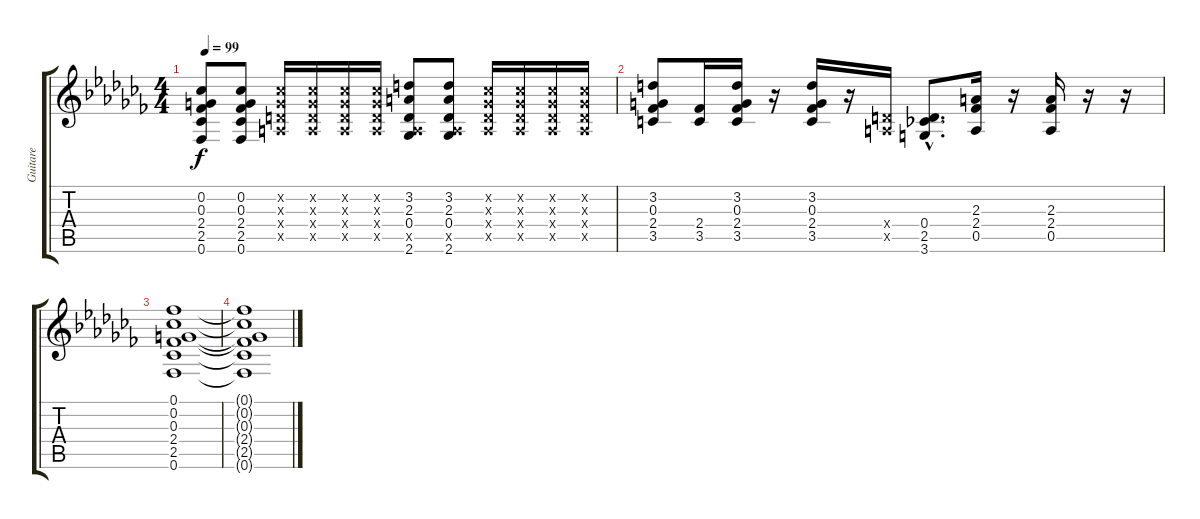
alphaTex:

\track ("Guitare" "Guitare") {instrument acousticguitarsteel}
\staff {score tabs}
\tuning (E4 B3 G3 D3 A2 E2) {hide}
\ts (4 4)
\tempo 99
\clef g2
\ks cb
(0.2 0.3 2.4 2.5 0.6).8{dy f} (0.2 0.3 2.4 2.5 0.6).8 (0.2{x} 0.3{x} 0.4{x} 0.5{x}).16 (0.2{x} 0.3{x} 0.4{x} 0.5{x}).16 (0.2{x} 0.3{x} 0.4{x} 0.5{x}).16 (0.2{x} 0.3{x} 0.4{x} 0.5{x}).16 (3.2 2.3 0.4 0.5{x} 2.6).8 (3.2 2.3 0.4 0.5{x} 2.6).8 (0.2{x} 0.3{x} 0.4{x} 0.5{x}).16 (0.2{x} 0.3{x} 0.4{x} 0.5{x}).16 (0.2{x} 0.3{x} 0.4{x} 0.5{x}).16 (0.2{x} 0.3{x} 0.4{x} 0.5{x}).16 |
(3.2 0.3 2.4 3.5).8 (2.4 3.5).16 (3.2 0.3 2.4 3.5).16 r.16 (3.2 0.3 2.4 3.5).16 r.16 (0.4{x} 0.5{x}).16 (0.4{hac} 2.5{hac} 3.6{hac}).8{d} (2.3 2.4 0.5).16 r.16 (2.3 2.4 0.5).16 r.16 r.16 |
(0.1 0.2 0.3 2.4 2.5 0.6).1{volume 14} |
(0.1{t} 0.2{t} 0.3{t} 2.4{t} 2.5{t} 0.6{t}).1
